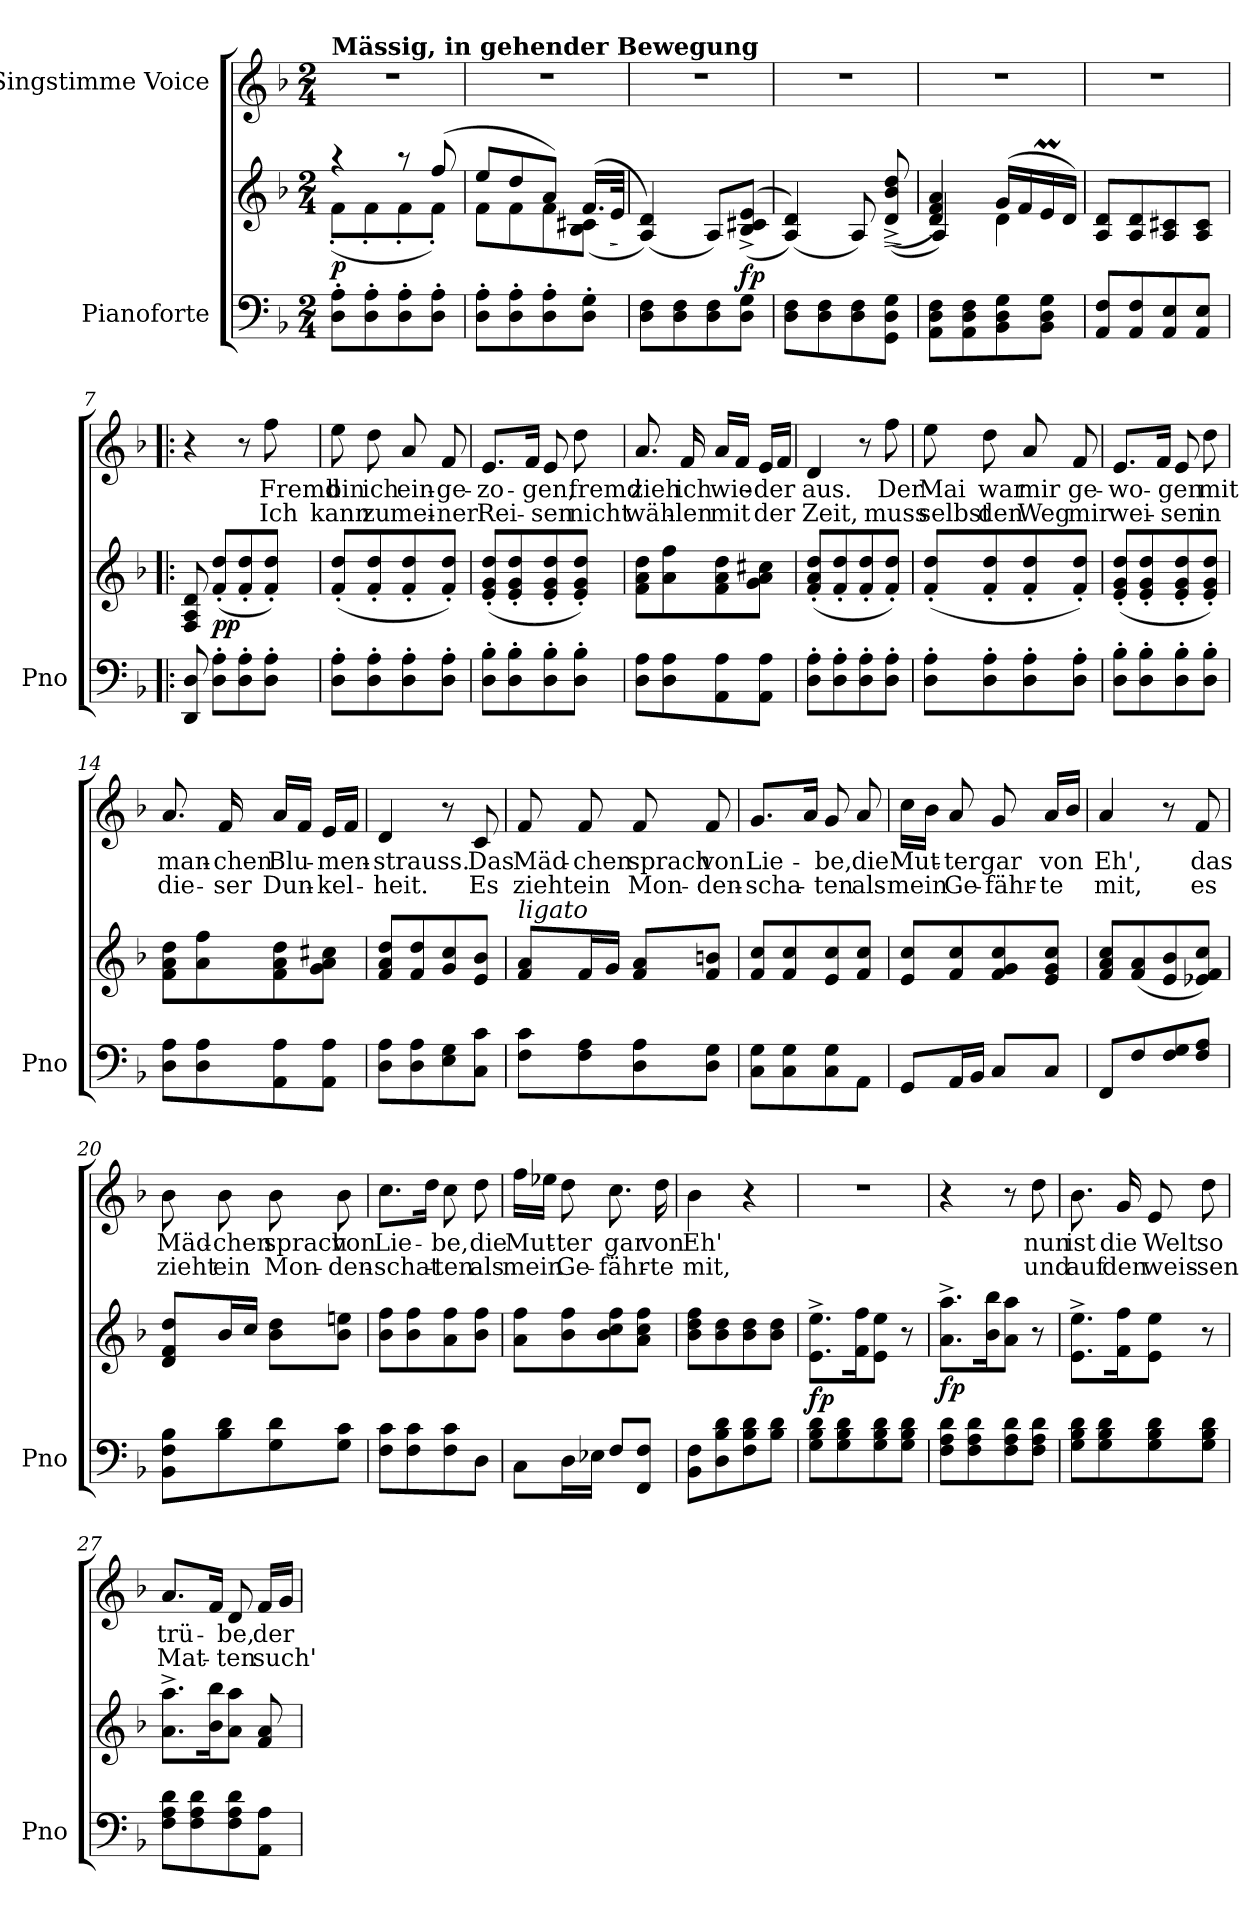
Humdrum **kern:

**kern	**kern	**dynam	**kern	**text	**text
*part2	*part2	*part2	*part1	*part1	*part1
*staff3	*staff2	*staff2/3	*staff1	*staff1	*staff1
*I"Pianoforte	*	*	*I"Singstimme Voice	*	*
*I'Pno	*	*	*	*	*
*clefF4	*clefG2	*	*clefG2	*	*
*k[b-]	*k[b-]	*	*k[b-]	*	*
*M2/4	*M2/4	*	*M2/4	*	*
*MM45	*MM45	*	*MM45	*	*
=1	=1	=1	=1	=1	=1
*	*^	*	*	*	*
!	!	!	!	!LO:TX:a:B:t=Mässig, in gehender Bewegung	!	!
!	!	!	!LO:DY:b	!	!	!
8D\' 8A\'L	4r	(8f'\L	p	2r	.	.
8D\' 8A\'	.	8f'\	.	.	.	.
8D\' 8A\'	8r	8f'\	.	.	.	.
8D\' 8A\'J	(8ff/	8f'\J)	.	.	.	.
=2	=2	=2	=2	=2	=2	=2
8D\' 8A\'L	8ee/L	8f\L	.	2r	.	.
8D\' 8A\'	8dd/	8f\	.	.	.	.
8D\' 8A\'	8a/J)	8f\	.	.	.	.
!	!	!	!LO:DY:b	!	!	!
8D\' 8G\'J	(>16.f/LL	(8B-\ 8c#X\J	other-dynamics	.	.	.
!	!	!	!LO:HP:b	!	!	!
.	32e/JJk	.	>	.	.	.
*	*v	*v	*	*	*	*
.	.	]	.	.	.
=3	=3	=3	=3	=3	=3
8D\ 8F\L	(>4A/ 4d/))	.	2r	.	.
8D\ 8F\	.	.	.	.	.
8D\ 8F\	8A/L)	.	.	.	.
!	!	!LO:DY:a=2	!	!	!
8D\ 8G\J	(>(8B-/^ 8c#X/^ 8e/^J	fp	.	.	.
=4	=4	=4	=4	=4	=4
8D\ 8F\L	(>4A/ 4d/))	.	2r	.	.
8D\ 8F\	.	.	.	.	.
8D\ 8F\	8A/)	.	.	.	.
!	!	!LO:HP:b	!	!	!
8GG\ 8D\ 8G\J	(>(8d/^ 8b-/^ 8dd/^	>	.	.	.
.	.	]	.	.	.
=5	=5	=5	=5	=5	=5
*	*^	*	*	*	*
8AA\ 8D\ 8F\L	4d/ 4f/ 4a/)	4A/)	.	2r	.	.
8AA\ 8D\ 8F\	.	.	.	.	.	.
8BB-\ 8D\ 8G\	(>16g/LL	4d\	.	.	.	.
.	16f/	.	.	.	.	.
8BB-\ 8D\ 8G\J	16em/	.	.	.	.	.
.	16d/JJ)	.	.	.	.	.
*	*v	*v	*	*	*	*
=6	=6	=6	=6	=6	=6
8AA/ 8F/L	8A/ 8d/L	.	2r	.	.
8AA/ 8F/	8A/ 8d/	.	.	.	.
8AA/ 8E/	8A/ 8c#X/	.	.	.	.
8AA/ 8E/J	8A/ 8c#/J	.	.	.	.
!!LO:LB:g=z
=7!|:	=7!|:	=7!|:	=7!|:	=7!|:	=7!|:
8DD/ 8D/	8F/ 8A/ 8d/	.	4r	.	.
!	!	!LO:DY:b	!	!	!
8D\' 8A\'L	(8f/' 8dd/'L	pp	.	.	.
8D\' 8A\'	8f/' 8dd/'	.	8r	.	.
!	!	!	!	!LO:LY:b	!LO:LY:b
8D\' 8A\'J	8f/' 8dd/'J)	.	8ff\	Fremd	Ich
=8	=8	=8	=8	=8	=8
!	!	!	!	!LO:LY:b	!LO:LY:b
8D\' 8A\'L	(8f/' 8dd/'L	.	8ee\	bin	kann
!	!	!	!	!LO:LY:b	!LO:LY:b
8D\' 8A\'	8f/' 8dd/'	.	8dd\	ich	zu
!	!	!	!	!LO:LY:b	!LO:LY:b
8D\' 8A\'	8f/' 8dd/'	.	8a/	ein-	mei-
!	!	!	!	!LO:LY:b	!LO:LY:b
8D\' 8A\'J	8f/' 8dd/'J)	.	8f/	-ge-	-ner
=9	=9	=9	=9	=9	=9
!	!	!	!	!LO:LY:b	!LO:LY:b
8D\' 8B-\'L	(8e/' 8g/' 8dd/'L	.	8.e/L	-zo-	Rei-
8D\' 8B-\'	8e/' 8g/' 8dd/'	.	.	.	.
.	.	.	16f/Jk	.	.
!	!	!	!	!LO:LY:b	!LO:LY:b
8D\' 8B-\'	8e/' 8g/' 8dd/'	.	8e/	-gen,	-sen
!	!	!	!	!LO:LY:b	!LO:LY:b
8D\' 8B-\'J	8e/' 8g/' 8dd/'J)	.	8dd\	fremd	nicht
=10	=10	=10	=10	=10	=10
!	!	!	!	!LO:LY:b	!LO:LY:b
8D\ 8A\L	8f\ 8a\ 8dd\L	.	8.a/	zieh	wäh-
8D\ 8A\	8a\ 8ff\	.	.	.	.
!	!	!	!	!LO:LY:b	!LO:LY:b
.	.	.	16f/	ich	-len
!	!	!	!	!LO:LY:b	!LO:LY:b
8AA\ 8A\	8f\ 8a\ 8dd\	.	16a/LL	wie-	mit
.	.	.	16f/JJ	.	.
!	!	!	!	!LO:LY:b	!LO:LY:b
8AA\ 8A\J	8g\ 8a\ 8cc#X\J	.	16e/LL	-der	der
.	.	.	16f/JJ	.	.
=11	=11	=11	=11	=11	=11
!	!	!	!	!LO:LY:b	!LO:LY:b
8D\' 8A\'L	(8f/' 8a/' 8dd/'L	.	4d/	aus.	Zeit,
8D\' 8A\'	8f/' 8dd/'	.	.	.	.
8D\' 8A\'	8f/' 8dd/'	.	8r	.	.
!	!	!	!	!LO:LY:b	!LO:LY:b
8D\' 8A\'J	8f/' 8dd/'J)	.	8ff\	Der	muss
=12	=12	=12	=12	=12	=12
!	!	!	!	!LO:LY:b	!LO:LY:b
8D\' 8A\'L	(8f/' 8dd/'L	.	8ee\	Mai	selbst
!	!	!	!	!LO:LY:b	!LO:LY:b
8D\' 8A\'	8f/' 8dd/'	.	8dd\	war	den
!	!	!	!	!LO:LY:b	!LO:LY:b
8D\' 8A\'	8f/' 8dd/'	.	8a/	mir	Weg
!	!	!	!	!LO:LY:b	!LO:LY:b
8D\' 8A\'J	8f/' 8dd/'J)	.	8f/	ge-	mir
!!LO:LB:g=z
=13	=13	=13	=13	=13	=13
!	!	!	!	!LO:LY:b	!LO:LY:b
8D\' 8B-\'L	(8e/' 8g/' 8dd/'L	.	8.e/L	-wo-	wei-
8D\' 8B-\'	8e/' 8g/' 8dd/'	.	.	.	.
.	.	.	16f/Jk	.	.
!	!	!	!	!LO:LY:b	!LO:LY:b
8D\' 8B-\'	8e/' 8g/' 8dd/'	.	8e/	-gen	-sen
!	!	!	!	!LO:LY:b	!LO:LY:b
8D\' 8B-\'J	8e/' 8g/' 8dd/'J)	.	8dd\	mit	in
=14	=14	=14	=14	=14	=14
!	!	!	!	!LO:LY:b	!LO:LY:b
8D\ 8A\L	8f\ 8a\ 8dd\L	.	8.a/	man-	die-
8D\ 8A\	8a\ 8ff\	.	.	.	.
!	!	!	!	!LO:LY:b	!LO:LY:b
.	.	.	16f/	-chen	-ser
!	!	!	!	!LO:LY:b	!LO:LY:b
8AA\ 8A\	8f\ 8a\ 8dd\	.	16a/LL	Blu-	Dun-
.	.	.	16f/JJ	.	.
!	!	!	!	!LO:LY:b	!LO:LY:b
8AA\ 8A\J	8g\ 8a\ 8cc#X\J	.	16e/LL	-men-	-kel-
.	.	.	16f/JJ	.	.
=15	=15	=15	=15	=15	=15
!	!	!	!	!LO:LY:b	!LO:LY:b
8D\ 8A\L	8f/ 8a/ 8dd/L	.	4d/	-strauss.	-heit.
8D\ 8A\	8f/ 8dd/	.	.	.	.
8E\ 8G\	8g/ 8cc/	.	8r	.	.
!	!	!	!	!LO:LY:b	!LO:LY:b
8C\ 8c\J	8e/ 8b-/J	.	8c/	Das	Es
=16	=16	=16	=16	=16	=16
!	!LO:TX:a:i:t=ligato	!	!	!	!
!	!	!	!	!LO:LY:b	!LO:LY:b
8F\ 8c\L	8f/ 8a/L	.	8f/	Mäd-	zieht
!	!	!	!	!LO:LY:b	!LO:LY:b
8F\ 8A\	16f/L	.	8f/	-chen	ein
.	16g/JJ	.	.	.	.
!	!	!	!	!LO:LY:b	!LO:LY:b
8D\ 8A\	8f/ 8a/L	.	8f/	sprach	Mon-
!	!	!	!	!LO:LY:b	!LO:LY:b
8D\ 8G\J	8f/ 8bn/J	.	8f/	von	-den-
=17	=17	=17	=17	=17	=17
!	!	!	!	!LO:LY:b	!LO:LY:b
8C\ 8G\L	8f/ 8cc/L	.	8.g/L	Lie-	-scha-
8C\ 8G\	8f/ 8cc/	.	.	.	.
.	.	.	16a/Jk	.	.
!	!	!	!	!LO:LY:b	!LO:LY:b
8C\ 8G\	8e/ 8cc/	.	8g/	-be,	-ten
!	!	!	!	!LO:LY:b	!LO:LY:b
8AA\J	8f/ 8cc/J	.	8a/	die	als
=18	=18	=18	=18	=18	=18
!	!	!	!	!LO:LY:b	!LO:LY:b
8GG/L	8e/ 8cc/L	.	16cc\LL	Mut-	mein
.	.	.	16b-\JJ	.	.
!	!	!	!	!LO:LY:b	!LO:LY:b
16AA/L	8f/ 8cc/	.	8a/	-ter	Ge-
16BB-/JJ	.	.	.	.	.
!	!	!	!	!LO:LY:b	!LO:LY:b
8C/L	8f/ 8g/ 8cc/	.	8g/	gar	-fähr-
!	!	!	!	!LO:LY:b	!LO:LY:b
8C/J	8e/ 8g/ 8cc/J	.	16a/LL	von	-te
.	.	.	16b-/JJ	.	.
=19	=19	=19	=19	=19	=19
!	!	!	!	!LO:LY:b	!LO:LY:b
8FF/L	8f/ 8a/ 8cc/L	.	4a/	Eh',	mit,
8F/	(8f/ 8a/	.	.	.	.
8F/ 8G/	8e/ 8b-/	.	8r	.	.
!	!	!	!	!LO:LY:b	!LO:LY:b
8F/ 8A/J	8e-X/ 8f/ 8cc/J)	.	8f/	das	es
!!LO:LB:g=z
=20	=20	=20	=20	=20	=20
!	!	!	!	!LO:LY:b	!LO:LY:b
8BB-\ 8F\ 8B-\L	8d/ 8f/ 8dd/L	.	8b-\	Mäd-	zieht
!	!	!	!	!LO:LY:b	!LO:LY:b
8B-\ 8d\	16b-/L	.	8b-\	-chen	ein
.	16cc/JJ	.	.	.	.
!	!	!	!	!LO:LY:b	!LO:LY:b
8G\ 8d\	8b-\ 8dd\L	.	8b-\	sprach	Mon-
!	!	!	!	!LO:LY:b	!LO:LY:b
8G\ 8c\J	8b-\ 8een\J	.	8b-\	von	-den-
=21	=21	=21	=21	=21	=21
!	!	!	!	!LO:LY:b	!LO:LY:b
8F\ 8c\L	8b-\ 8ff\L	.	8.cc\L	Lie-	-schat-
8F\ 8c\	8b-\ 8ff\	.	.	.	.
.	.	.	16dd\Jk	.	.
!	!	!	!	!LO:LY:b	!LO:LY:b
8F\ 8c\	8a\ 8ff\	.	8cc\	-be,	-ten
!	!	!	!	!LO:LY:b	!LO:LY:b
8D\J	8b-\ 8ff\J	.	8dd\	die	als
=22	=22	=22	=22	=22	=22
!	!	!	!	!LO:LY:b	!LO:LY:b
8C\L	8a\ 8ff\L	.	16ff\LL	Mut-	mein
.	.	.	16ee-X\JJ	.	.
!	!	!	!	!LO:LY:b	!LO:LY:b
16D\L	8b-\ 8ff\	.	8dd\	-ter	Ge-
16E-X\JJ	.	.	.	.	.
!	!	!	!	!LO:LY:b	!LO:LY:b
8F/L	8b-\ 8cc\ 8ff\	.	8.cc\	gar	-fähr-
8FF/ 8F/J	8a\ 8cc\ 8ff\J	.	.	.	.
!	!	!	!	!LO:LY:b	!LO:LY:b
.	.	.	16dd\	von	-te
=23	=23	=23	=23	=23	=23
!	!	!	!	!LO:LY:b	!LO:LY:b
8BB-\ 8F\L	8b-\ 8dd\ 8ff\L	.	4b-\	Eh'	mit,
8D\ 8B-\ 8d\	8b-\ 8dd\	.	.	.	.
8F\ 8B-\ 8d\	8b-\ 8dd\	.	4r	.	.
8B-\ 8d\J	8b-\ 8dd\J	.	.	.	.
=24	=24	=24	=24	=24	=24
!	!	!LO:DY:a=2	!	!	!
8G\ 8B-\ 8d\L	8.e\^ 8.ee\^L	fp	2r	.	.
8G\ 8B-\ 8d\	.	.	.	.	.
.	16f\ 16ff\K	.	.	.	.
8G\ 8B-\ 8d\	8e\ 8ee\J	.	.	.	.
8G\ 8B-\ 8d\J	8r	.	.	.	.
=25	=25	=25	=25	=25	=25
!	!	!LO:DY:b	!	!	!
8F\ 8A\ 8d\L	8.a\^ 8.aa\^L	fp	4r	.	.
8F\ 8A\ 8d\	.	.	.	.	.
.	16b-\ 16bb-\K	.	.	.	.
8F\ 8A\ 8d\	8a\ 8aa\J	.	8r	.	.
!	!	!	!	!LO:LY:b	!LO:LY:b
8F\ 8A\ 8d\J	8r	.	8dd\	nun	und
=26	=26	=26	=26	=26	=26
!	!	!	!	!LO:LY:b	!LO:LY:b
8G\ 8B-\ 8d\L	8.e\^ 8.ee\^L	.	8.b-\	ist	auf
8G\ 8B-\ 8d\	.	.	.	.	.
!	!	!	!	!LO:LY:b	!LO:LY:b
.	16f\ 16ff\K	.	16g/	die	den
!	!	!	!	!LO:LY:b	!LO:LY:b
8G\ 8B-\ 8d\	8e\ 8ee\J	.	8e/	Welt	weis-
!	!	!	!	!LO:LY:b	!LO:LY:b
8G\ 8B-\ 8d\J	8r	.	8dd\	so	-sen
!!LO:PB:g=z
=27	=27	=27	=27	=27	=27
!	!	!	!	!LO:LY:b	!LO:LY:b
8F\ 8A\ 8d\L	8.a\^ 8.aa\^L	.	8.a/L	trü-	Mat-
8F\ 8A\ 8d\	.	.	.	.	.
.	16b-\ 16bb-\K	.	16f/Jk	.	.
!	!	!	!	!LO:LY:b	!LO:LY:b
8F\ 8A\ 8d\	8a\ 8aa\J	.	8d/	-be,	-ten
!	!	!	!	!LO:LY:b	!LO:LY:b
8AA\ 8A\J	8f/ 8a/	.	16f/LL	der	such'
.	.	.	16g/JJ	.	.
=	=	=	=	=	=
*-	*-	*-	*-	*-	*-
